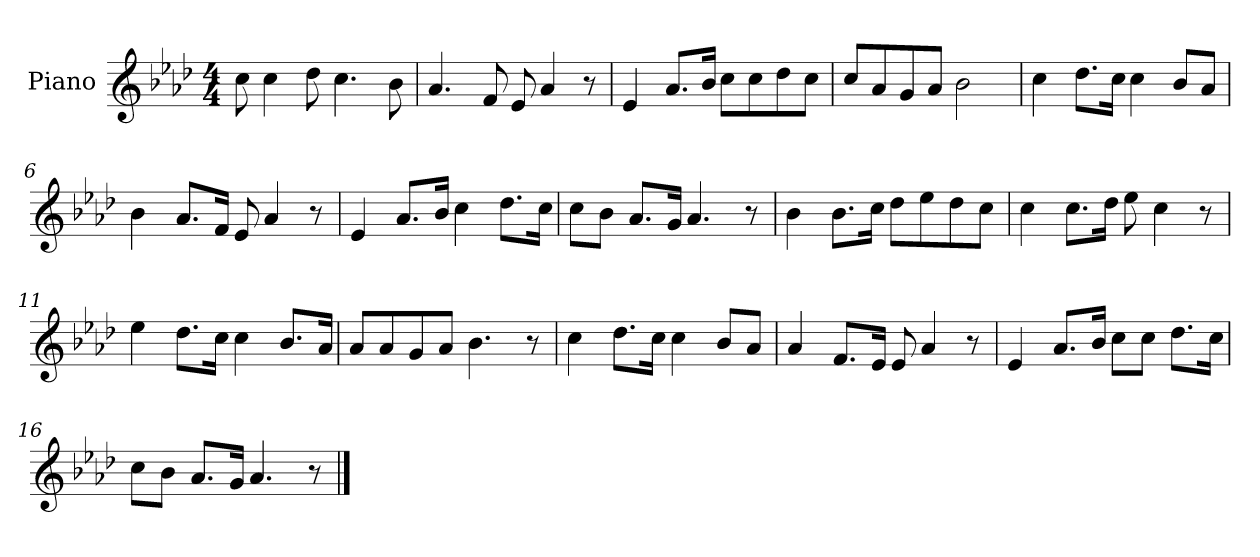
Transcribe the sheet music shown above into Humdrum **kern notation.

**kern
*part1
*staff1
*I"Piano
*I'Pno
*clefG2
*k[b-e-a-d-]
*A-:
*M4/4
=1
8cc\
4cc\
8dd-\
4.cc\
8b-\
=2
4.a-/
8f/
8e-/
4a-/
8r
=3
4e-/
8.a-/L
16b-/Jk
8cc\L
8cc\
8dd-\
8cc\J
=4
8cc/L
8a-/
8g/
8a-/J
2b-\
=5
4cc\
8.dd-\L
16cc\Jk
4cc\
8b-/L
8a-/J
=6
4b-\
8.a-/L
16f/Jk
8e-/
4a-/
8r
=7
4e-/
8.a-/L
16b-/Jk
4cc\
8.dd-\L
16cc\Jk
=8
8cc\L
8b-\J
8.a-/L
16g/Jk
4.a-/
8r
=9
4b-\
8.b-\L
16cc\Jk
8dd-\L
8ee-\
8dd-\
8cc\J
=10
4cc\
8.cc\L
16dd-\Jk
8ee-\
4cc\
8r
=11
4ee-\
8.dd-\L
16cc\Jk
4cc\
8.b-/L
16a-/Jk
=12
8a-/L
8a-/
8g/
8a-/J
4.b-\
8r
=13
4cc\
8.dd-\L
16cc\Jk
4cc\
8b-/L
8a-/J
=14
4a-/
8.f/L
16e-/Jk
8e-/
4a-/
8r
=15
4e-/
8.a-/L
16b-/Jk
8cc\L
8cc\J
8.dd-\L
16cc\Jk
=16
8cc\L
8b-\J
8.a-/L
16g/Jk
4.a-/
8r
==
*-
